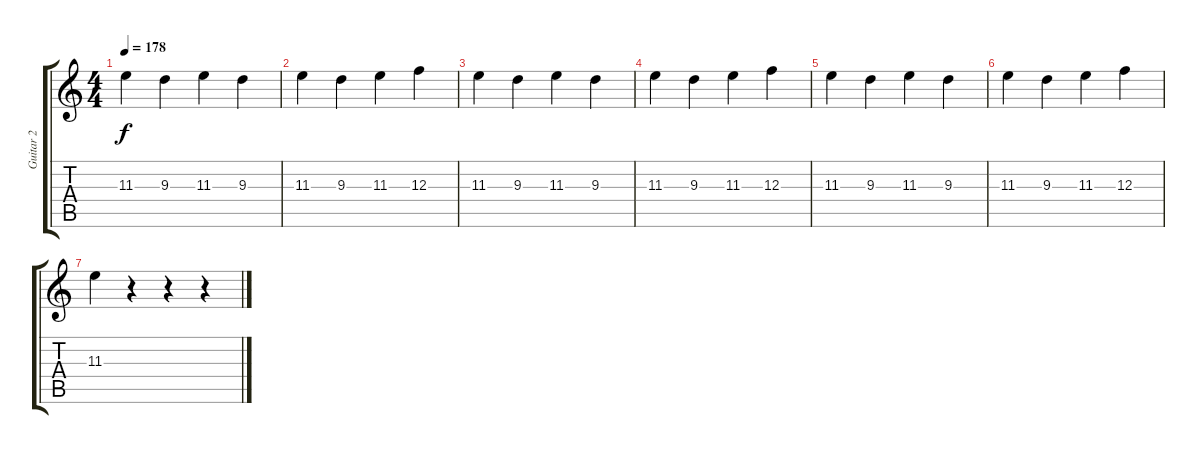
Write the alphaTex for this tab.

\track ("Guitar 2" "Guitar 2") {instrument overdrivenguitar}
\staff {score tabs}
\tuning (D4 A3 F3 C3 G2 D2) {hide}
\ts (4 4)
\tempo 178
\clef g2
\ks c
11.3.4{dy f} 9.3.4 11.3.4 9.3.4 |
11.3.4 9.3.4 11.3.4 12.3.4 |
11.3.4 9.3.4 11.3.4 9.3.4 |
11.3.4 9.3.4 11.3.4 12.3.4 |
11.3.4 9.3.4 11.3.4 9.3.4 |
11.3.4 9.3.4 11.3.4 12.3.4 |
11.3.4 r.4 r.4 r.4
